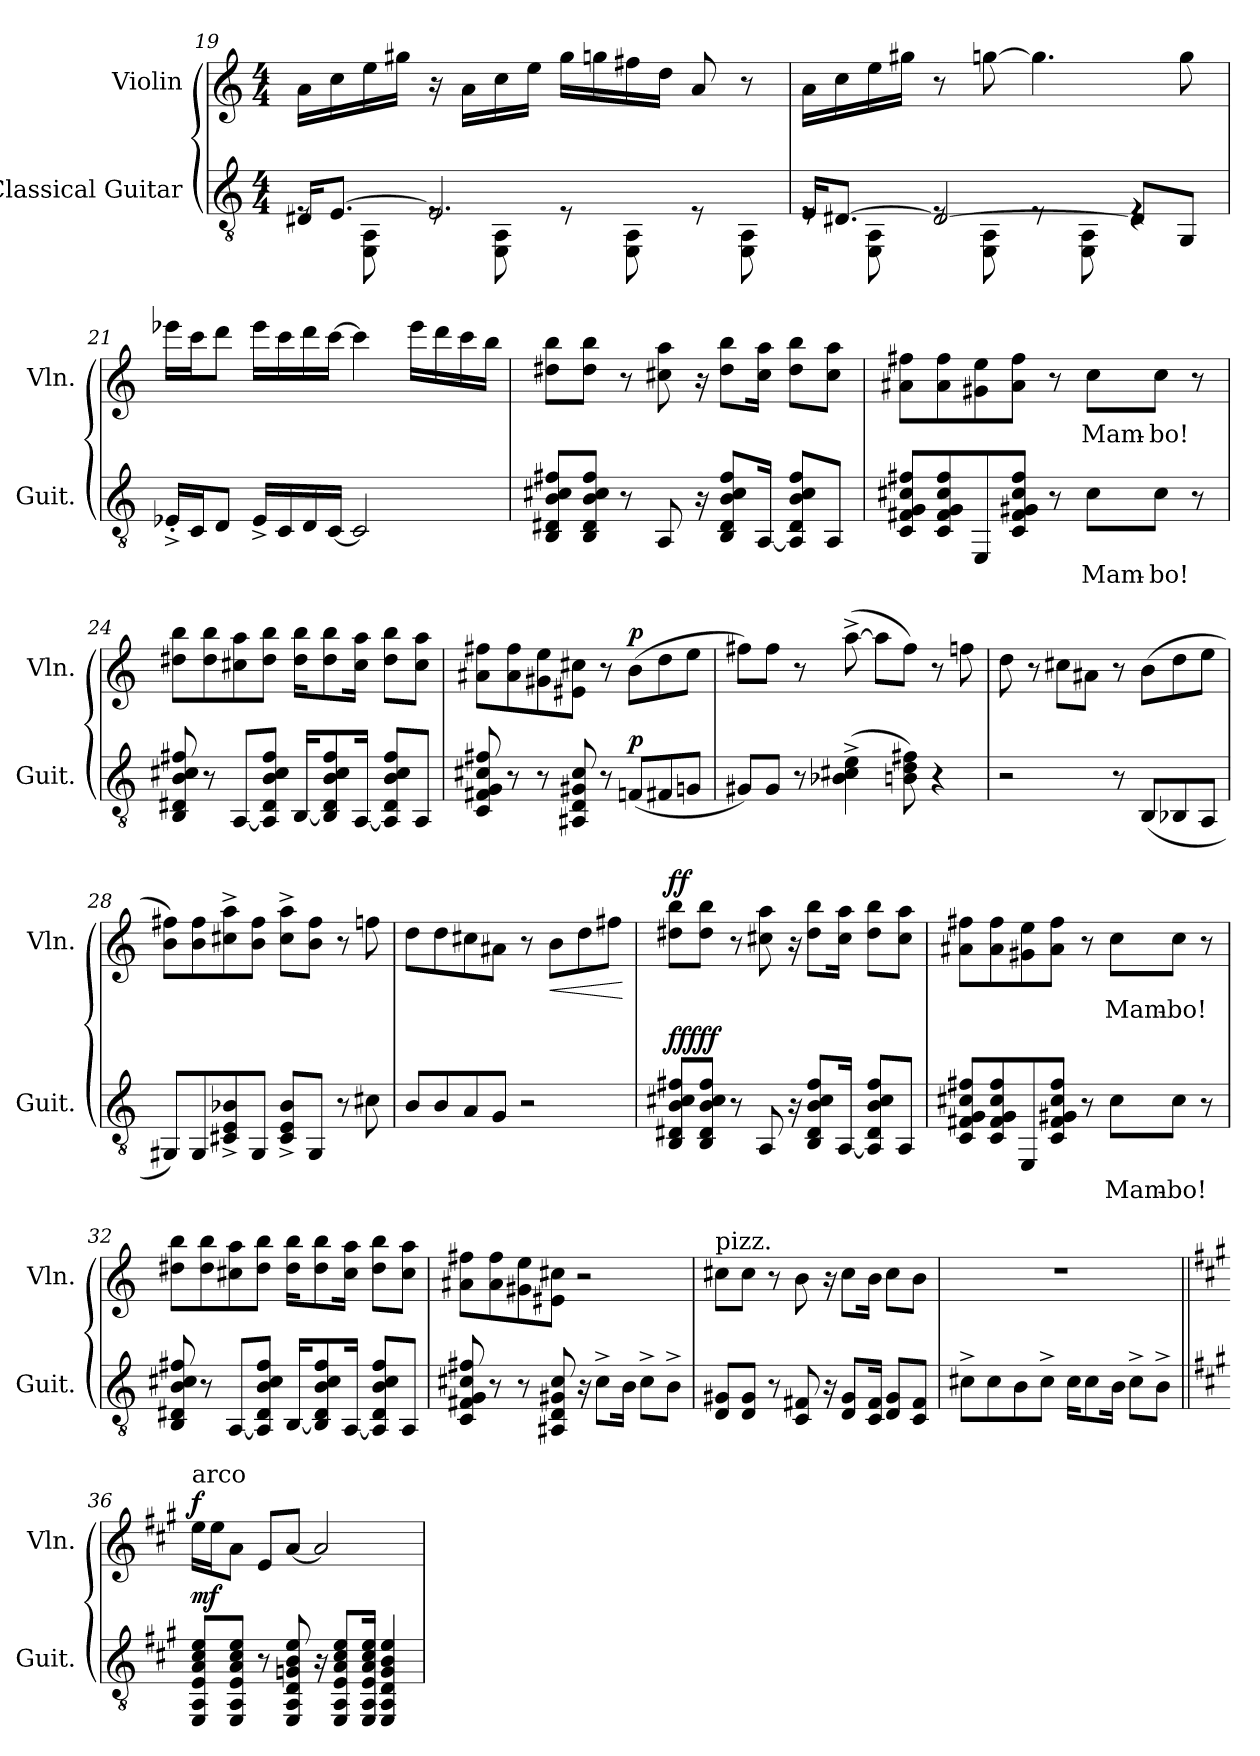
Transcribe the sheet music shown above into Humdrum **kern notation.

**kern	**text	**dynam	**kern	**text	**dynam
*part2	*part2	*part2	*part1	*part1	*part1
*staff2	*staff2	*staff2	*staff1	*staff1	*staff1
*I"Classical Guitar	*	*	*I"Violin	*	*
*I'Guit.	*	*	*I'Vln.	*	*
!!LO:LB:g=z
*clefGv2	*	*	*clefG2	*	*
*k[]	*	*	*k[]	*	*
*M4/4	*	*	*M4/4	*	*
=19	=19	=19	=19	=19	=19
*^	*	*	*	*	*
16D#X/KL	8rE	.	.	16a\LL	.	.
[8.E/J	.	.	.	16cc\	.	.
.	8EE\ 8AA\	.	.	16ee\	.	.
.	.	.	.	16gg#X\JJ	.	.
2.E/]	8rE	.	.	16r	.	.
.	.	.	.	16a\LL	.	.
.	8EE\ 8AA\	.	.	16cc\	.	.
.	.	.	.	16ee\JJ	.	.
.	8rE	.	.	16gg#\LL	.	.
.	.	.	.	16ggn\	.	.
.	8EE\ 8AA\	.	.	16ff#X\	.	.
.	.	.	.	16dd\JJ	.	.
.	8rE	.	.	8a/	.	.
.	8EE\ 8AA\	.	.	8r	.	.
=20	=20	=20	=20	=20	=20	=20
16E/KL	8rE	.	.	16a\LL	.	.
[8.D#X/J	.	.	.	16cc\	.	.
.	8EE\ 8AA\	.	.	16ee\	.	.
.	.	.	.	16gg#X\JJ	.	.
2D#/_	8rE	.	.	8r	.	.
.	8EE\ 8AA\	.	.	[8ggn\	.	.
.	8rE	.	.	4.gg\]	.	.
.	8EE\ 8AA\	.	.	.	.	.
8D#/L]	4rE	.	.	.	.	.
8GG/J	.	.	.	8gg\	.	.
*v	*v	*	*	*	*	*
!!LO:LB:g=z
=21	=21	=21	=21	=21	=21
16E-X'^/LL	.	.	16eee-X\LL	.	.
16C/J	.	.	16ccc\J	.	.
8D/J	.	.	8ddd\J	.	.
16E-^/LL	.	.	16eee-\LL	.	.
16C/	.	.	16ccc\	.	.
16D/	.	.	16ddd\	.	.
[16C/JJ	.	.	[16ccc\JJ	.	.
2C/]	.	.	4ccc\]	.	.
.	.	.	16eee-\LL	.	.
.	.	.	16ddd\	.	.
.	.	.	16ccc\	.	.
.	.	.	16bb\JJ	.	.
=22	=22	=22	=22	=22	=22
8BB/ 8D#X/ 8B/ 8c#X/ 8f#X/L	.	.	8dd#X\ 8bb\L	.	.
8BB/ 8D#/ 8B/ 8c#/ 8f#/J	.	.	8dd#\ 8bb\J	.	.
8r	.	.	8r	.	.
8AA/	.	.	8cc#X\ 8aa\	.	.
16r	.	.	16r	.	.
8BB/ 8D#/ 8B/ 8c#/ 8f#/L	.	.	8dd#\ 8bb\L	.	.
[16AA/Jk	.	.	16cc#\ 16aa\Jk	.	.
8AA/] 8D#/ 8B/ 8c#/ 8f#/L	.	.	8dd#\ 8bb\L	.	.
8AA/J	.	.	8cc#\ 8aa\J	.	.
!!LO:LB:g=z
=23	=23	=23	=23	=23	=23
8C/ 8F#X/ 8G/ 8c#X/ 8f#X/L	.	.	8a#X\ 8ff#X\L	.	.
8C/ 8F#/ 8G/ 8c#/ 8f#/	.	.	8a#\ 8ff#\	.	.
8EE/	.	.	8g#X\ 8ee\	.	.
8C/ 8F#/ 8G#X/ 8c#/ 8f#/J	.	.	8a#\ 8ff#\J	.	.
8r	.	.	8r	.	.
!	!LO:LY:b	!	!	!LO:LY:b	!
8c#\L	Mam-	.	8cc\L	Mam-	.
!	!LO:LY:b	!	!	!LO:LY:b	!
8c#\J	-bo!	.	8cc\J	-bo!	.
8r	.	.	8r	.	.
=24	=24	=24	=24	=24	=24
8BB/ 8D#X/ 8B/ 8c#X/ 8f#X/	.	.	8dd#X\ 8bb\L	.	.
8r	.	.	8dd#\ 8bb\	.	.
[8AA/L	.	.	8cc#X\ 8aa\	.	.
8AA/] 8D#/ 8B/ 8c#/ 8f#/J	.	.	8dd#\ 8bb\J	.	.
[16BB/KL	.	.	16dd#\ 16bb\KL	.	.
8BB/] 8D#/ 8B/ 8c#/ 8f#/	.	.	8dd#\ 8bb\	.	.
[16AA/Jk	.	.	16cc#\ 16aa\Jk	.	.
8AA/] 8D#/ 8B/ 8c#/ 8f#/L	.	.	8dd#\ 8bb\L	.	.
8AA/J	.	.	8cc#\ 8aa\J	.	.
!!LO:LB:g=z
=25	=25	=25	=25	=25	=25
8C/ 8F#X/ 8G/ 8c#X/ 8f#X/	.	.	8a#X\ 8ff#X\L	.	.
8r	.	.	8a#\ 8ff#\	.	.
8r	.	.	8g#X\ 8ee\	.	.
8AA#X/ 8D/ 8G#X/ 8c#/	.	.	8e#X\ 8cc#X\J	.	.
8r	.	.	8r	.	.
!	!	!LO:DY:b	!	!	!LO:DY:b
(8Fn/L	.	p	(8b\L	.	p
8F#X/	.	.	8dd\	.	.
8Gn/J	.	.	8ee\J	.	.
=26	=26	=26	=26	=26	=26
8G#X/L)	.	.	8ff#X\L)	.	.
8G#/J	.	.	8ff#\J	.	.
8r	.	.	8r	.	.
(4B-X\^ 4c#X\^ 4e\^	.	.	([8aa^\	.	.
.	.	.	8aa\L]	.	.
8Bn\ 8d\ 8f#X\)	.	.	8ff#\J)	.	.
4r	.	.	8r	.	.
.	.	.	8ffn\	.	.
=27	=27	=27	=27	=27	=27
2r	.	.	8dd\	.	.
.	.	.	8r	.	.
.	.	.	8cc#X\L	.	.
.	.	.	8a#X\J	.	.
8r	.	.	8r	.	.
(8BB/L	.	.	(8b\L	.	.
8BB-X/	.	.	8dd\	.	.
8AA/J	.	.	8ee\J	.	.
!!LO:PB:g=z
=28	=28	=28	=28	=28	=28
8GG#X/L)	.	.	8b\ 8ff#X\L)	.	.
8GG#/	.	.	8b\ 8ff#\	.	.
8C#X/^ 8E/^ 8B-X/^	.	.	8cc#X\^ 8aa\^	.	.
8GG#/J	.	.	8b\ 8ff#\J	.	.
8C#/^ 8E/^ 8B-/^L	.	.	8cc#\^ 8aa\^L	.	.
8GG#/J	.	.	8b\ 8ff#\J	.	.
8r	.	.	8r	.	.
8c#X\	.	.	8ffn\	.	.
=29	=29	=29	=29	=29	=29
8B/L	.	.	8dd\L	.	.
8B/	.	.	8dd\	.	.
8A/	.	.	8cc#X\	.	.
8G/J	.	.	8a#X\J	.	.
2r	.	.	8r	.	.
!	!	!	!	!	!LO:HP:b
.	.	.	8b\L	.	<
.	.	.	8dd\	.	.
.	.	.	8ff#X\J	.	.
.	.	.	.	.	[
=30	=30	=30	=30	=30	=30
!	!	!LO:DY:b	!	!	!
!	!	!LO:DY:n=1:b	!	!	!
!	!	!LO:DY:n=2:b	!	!	!
!	!	!LO:DY:n=3:b	!	!	!
!	!	!LO:DY:n=4:b	!	!	!LO:DY:b
!	!	!	!	!	!LO:DY:n=1:b
8BB/ 8D#X/ 8B/ 8c#X/ 8f#X/L	.	f f f f f	8dd#X\ 8bb\L	.	f f
8BB/ 8D#/ 8B/ 8c#/ 8f#/J	.	.	8dd#\ 8bb\J	.	.
8r	.	.	8r	.	.
8AA/	.	.	8cc#X\ 8aa\	.	.
16r	.	.	16r	.	.
8BB/ 8D#/ 8B/ 8c#/ 8f#/L	.	.	8dd#\ 8bb\L	.	.
[16AA/Jk	.	.	16cc#\ 16aa\Jk	.	.
8AA/] 8D#/ 8B/ 8c#/ 8f#/L	.	.	8dd#\ 8bb\L	.	.
8AA/J	.	.	8cc#\ 8aa\J	.	.
!!LO:LB:g=z
=31	=31	=31	=31	=31	=31
8C/ 8F#X/ 8G/ 8c#X/ 8f#X/L	.	.	8a#X\ 8ff#X\L	.	.
8C/ 8F#/ 8G/ 8c#/ 8f#/	.	.	8a#\ 8ff#\	.	.
8EE/	.	.	8g#X\ 8ee\	.	.
8C/ 8F#/ 8G#X/ 8c#/ 8f#/J	.	.	8a#\ 8ff#\J	.	.
8r	.	.	8r	.	.
!	!LO:LY:b	!	!	!LO:LY:b	!
8c#\L	Mam-	.	8cc\L	Mam-	.
!	!LO:LY:b	!	!	!LO:LY:b	!
8c#\J	-bo!	.	8cc\J	-bo!	.
8r	.	.	8r	.	.
=32	=32	=32	=32	=32	=32
8BB/ 8D#X/ 8B/ 8c#X/ 8f#X/	.	.	8dd#X\ 8bb\L	.	.
8r	.	.	8dd#\ 8bb\	.	.
[8AA/L	.	.	8cc#X\ 8aa\	.	.
8AA/] 8D#/ 8B/ 8c#/ 8f#/J	.	.	8dd#\ 8bb\J	.	.
[16BB/KL	.	.	16dd#\ 16bb\KL	.	.
8BB/] 8D#/ 8B/ 8c#/ 8f#/	.	.	8dd#\ 8bb\	.	.
[16AA/Jk	.	.	16cc#\ 16aa\Jk	.	.
8AA/] 8D#/ 8B/ 8c#/ 8f#/L	.	.	8dd#\ 8bb\L	.	.
8AA/J	.	.	8cc#\ 8aa\J	.	.
!!LO:LB:g=z
=33	=33	=33	=33	=33	=33
8C/ 8F#X/ 8G/ 8c#X/ 8f#X/	.	.	8a#X\ 8ff#X\L	.	.
8r	.	.	8a#\ 8ff#\	.	.
8r	.	.	8g#X\ 8ee\	.	.
8AA#X/ 8D/ 8G#X/ 8c#/	.	.	8e#X\ 8cc#X\J	.	.
16r	.	.	2r	.	.
8c#^\L	.	.	.	.	.
16B\Jk	.	.	.	.	.
8c#^\L	.	.	.	.	.
8B^\J	.	.	.	.	.
=34	=34	=34	=34	=34	=34
!	!	!	!LO:TX:a:t=pizz.	!	!
8D/ 8G#X/L	.	.	8cc#X\L	.	.
8D/ 8G#/J	.	.	8cc#\J	.	.
8r	.	.	8r	.	.
8C/ 8F#X/	.	.	8b\	.	.
16r	.	.	16r	.	.
8D/ 8G#/L	.	.	8cc#\L	.	.
16C/ 16F#/Jk	.	.	16b\Jk	.	.
8D/ 8G#/L	.	.	8cc#\L	.	.
8C/ 8F#/J	.	.	8b\J	.	.
=35	=35	=35	=35	=35	=35
8c#X^\L	.	.	1r	.	.
8c#\	.	.	.	.	.
8B\	.	.	.	.	.
8c#^\J	.	.	.	.	.
16c#\KL	.	.	.	.	.
8c#\	.	.	.	.	.
16B\Jk	.	.	.	.	.
8c#^\L	.	.	.	.	.
8B^\J	.	.	.	.	.
!!LO:LB:g=z
=36||	=36||	=36||	=36||	=36||	=36||
*k[f#c#g#]	*	*	*k[f#c#g#]	*	*
!	!	!	!LO:TX:a:t=arco	!	!
!	!	!LO:DY:b	!	!	!LO:DY:b
8EE/ 8AA/ 8E/ 8A/ 8c#/ 8e/L	.	mf	16ee\LL	.	f
.	.	.	16ee\J	.	.
8EE/ 8AA/ 8E/ 8A/ 8c#/ 8e/J	.	.	8a\J	.	.
8r	.	.	8e/L	.	.
8EE/ 8AA/ 8D/ 8Gn/ 8B/ 8e/	.	.	[8a/J	.	.
16r	.	.	2a/]	.	.
8EE/ 8AA/ 8E/ 8A/ 8c#/ 8e/L	.	.	.	.	.
16EE/ 16AA/ 16E/ 16A/ 16c#/ 16e/Jk	.	.	.	.	.
4EE/ 4AA/ 4D/ 4G/ 4B/ 4e/	.	.	.	.	.
=	=	=	=	=	=
*-	*-	*-	*-	*-	*-
